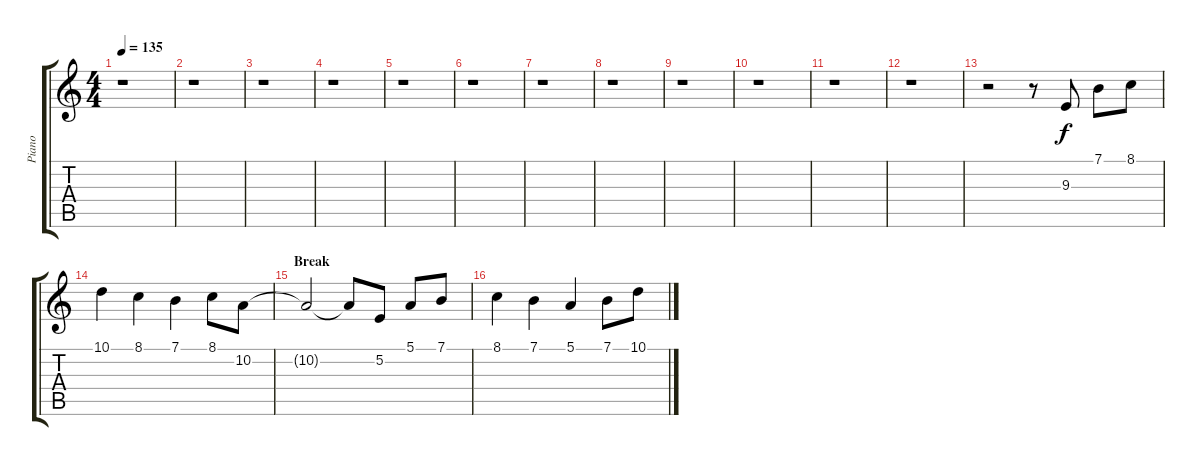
\track ("Piano" "Piano") {instrument acousticgrandpiano}
\staff {score tabs}
\tuning (E4 B3 G3 D3 A2 E2) {hide}
\ts (4 4)
\tempo 135
\clef g2
\ks c
r.1{dy f} |
r.1 |
r.1 |
r.1 |
r.1 |
r.1 |
r.1 |
r.1 |
r.1 |
r.1 |
r.1 |
r.1 |
r.2 r.8 9.3.8 7.1.8 8.1.8 |
10.1.4 8.1.4 7.1.4 8.1.8 10.2.8 |
\section ("" "Break")
10.2{t}.2 10.2{t}.8 5.2.8 5.1.8 7.1.8 |
8.1.4 7.1.4 5.1.4 7.1.8 10.1.8
